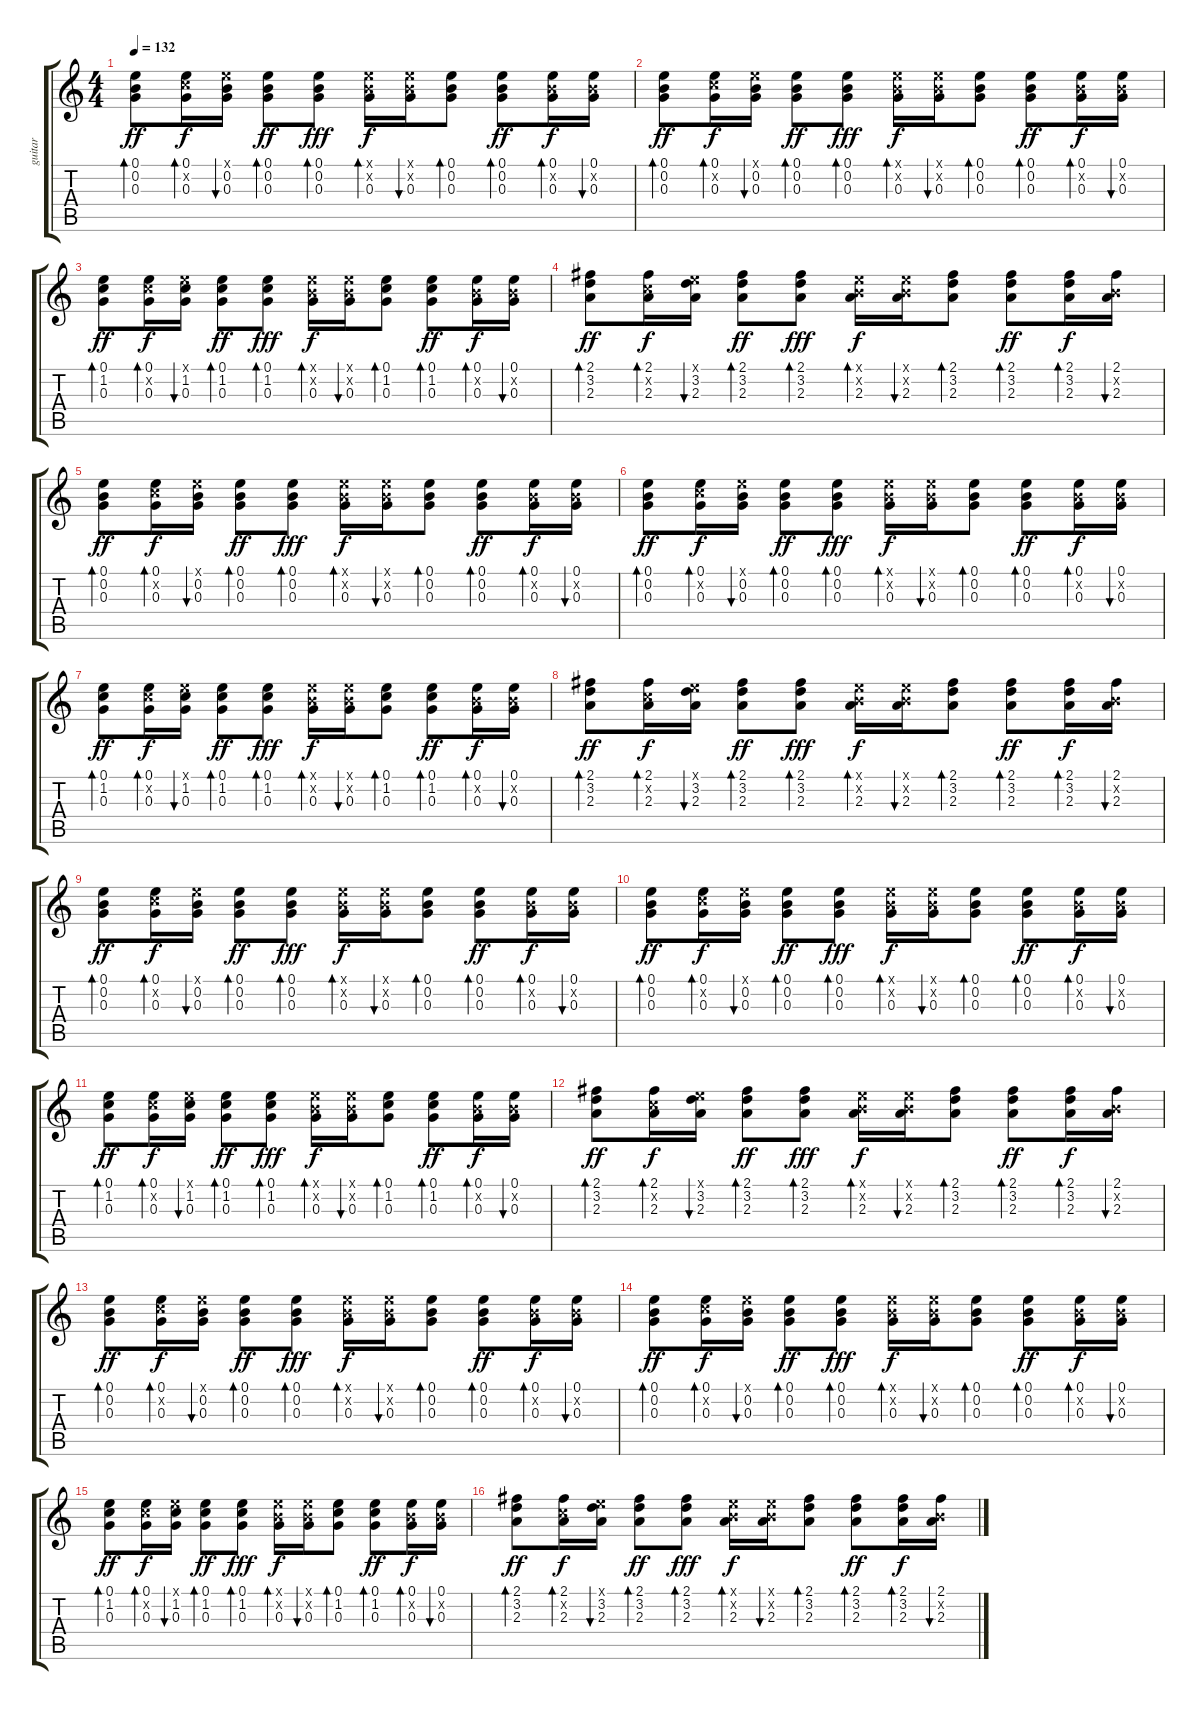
\track ("guitar" "guitar") {instrument acousticguitarsteel}
\staff {score tabs}
\tuning (E4 B3 G3 D3 A2 E2) {hide}
\ts (4 4)
\tempo 132
\clef g2
\ks c
(0.1 0.2 0.3).8{bd 30 dy ff} (0.1 1.2{x} 0.3).16{bd 30 dy f} (0.1{x} 0.2 0.3).16{bu 30} (0.1 0.2 0.3).8{bd 30 dy ff} (0.1 0.2 0.3).8{bd 30 dy fff} (0.1{x} 0.2{x} 0.3).16{bd 30 dy f} (0.1{x} 0.2{x} 0.3).16{bu 30} (0.1 0.2 0.3).8{bd 30} (0.1 0.2 0.3).8{bd 30 dy ff} (0.1 0.2{x} 0.3).16{bd 30 dy f} (0.1 0.2{x} 0.3).16{bu 30} |
(0.1 0.2 0.3).8{bd 30 dy ff} (0.1 1.2{x} 0.3).16{bd 30 dy f} (0.1{x} 0.2 0.3).16{bu 30} (0.1 0.2 0.3).8{bd 30 dy ff} (0.1 0.2 0.3).8{bd 30 dy fff} (0.1{x} 0.2{x} 0.3).16{bd 30 dy f} (0.1{x} 0.2{x} 0.3).16{bu 30} (0.1 0.2 0.3).8{bd 30} (0.1 0.2 0.3).8{bd 30 dy ff} (0.1 0.2{x} 0.3).16{bd 30 dy f} (0.1 0.2{x} 0.3).16{bu 30} |
(0.1 1.2 0.3).8{bd 30 dy ff} (0.1 1.2{x} 0.3).16{bd 30 dy f} (0.1{x} 1.2 0.3).16{bu 30} (0.1 1.2 0.3).8{bd 30 dy ff} (0.1 1.2 0.3).8{bd 30 dy fff} (0.1{x} 0.2{x} 0.3).16{bd 30 dy f} (0.1{x} 0.2{x} 0.3).16{bu 30} (0.1 1.2 0.3).8{bd 30} (0.1 1.2 0.3).8{bd 30 dy ff} (0.1 0.2{x} 0.3).16{bd 30 dy f} (0.1 0.2{x} 0.3).16{bu 30} |
(2.1 3.2 2.3).8{bd 30 dy ff} (2.1 1.2{x} 2.3).16{bd 30 dy f} (0.1{x} 3.2 2.3).16{bu 30} (2.1 3.2 2.3).8{bd 30 dy ff} (2.1 3.2 2.3).8{bd 30 dy fff} (0.1{x} 0.2{x} 2.3).16{bd 30 dy f} (0.1{x} 0.2{x} 2.3).16{bu 30} (2.1 3.2 2.3).8{bd 30} (2.1 3.2 2.3).8{bd 30 dy ff} (2.1 3.2 2.3).16{bd 30 dy f} (2.1 0.2{x} 2.3).16{bu 30} |
(0.1 0.2 0.3).8{bd 30 dy ff} (0.1 1.2{x} 0.3).16{bd 30 dy f} (0.1{x} 0.2 0.3).16{bu 30} (0.1 0.2 0.3).8{bd 30 dy ff} (0.1 0.2 0.3).8{bd 30 dy fff} (0.1{x} 0.2{x} 0.3).16{bd 30 dy f} (0.1{x} 0.2{x} 0.3).16{bu 30} (0.1 0.2 0.3).8{bd 30} (0.1 0.2 0.3).8{bd 30 dy ff} (0.1 0.2{x} 0.3).16{bd 30 dy f} (0.1 0.2{x} 0.3).16{bu 30} |
(0.1 0.2 0.3).8{bd 30 dy ff volume 8} (0.1 1.2{x} 0.3).16{bd 30 dy f} (0.1{x} 0.2 0.3).16{bu 30} (0.1 0.2 0.3).8{bd 30 dy ff} (0.1 0.2 0.3).8{bd 30 dy fff} (0.1{x} 0.2{x} 0.3).16{bd 30 dy f} (0.1{x} 0.2{x} 0.3).16{bu 30} (0.1 0.2 0.3).8{bd 30} (0.1 0.2 0.3).8{bd 30 dy ff} (0.1 0.2{x} 0.3).16{bd 30 dy f} (0.1 0.2{x} 0.3).16{bu 30} |
(0.1 1.2 0.3).8{bd 30 dy ff} (0.1 1.2{x} 0.3).16{bd 30 dy f} (0.1{x} 1.2 0.3).16{bu 30} (0.1 1.2 0.3).8{bd 30 dy ff} (0.1 1.2 0.3).8{bd 30 dy fff} (0.1{x} 0.2{x} 0.3).16{bd 30 dy f} (0.1{x} 0.2{x} 0.3).16{bu 30} (0.1 1.2 0.3).8{bd 30} (0.1 1.2 0.3).8{bd 30 dy ff} (0.1 0.2{x} 0.3).16{bd 30 dy f} (0.1 0.2{x} 0.3).16{bu 30} |
(2.1 3.2 2.3).8{bd 30 dy ff} (2.1 1.2{x} 2.3).16{bd 30 dy f} (0.1{x} 3.2 2.3).16{bu 30} (2.1 3.2 2.3).8{bd 30 dy ff} (2.1 3.2 2.3).8{bd 30 dy fff} (0.1{x} 0.2{x} 2.3).16{bd 30 dy f} (0.1{x} 0.2{x} 2.3).16{bu 30} (2.1 3.2 2.3).8{bd 30} (2.1 3.2 2.3).8{bd 30 dy ff} (2.1 3.2 2.3).16{bd 30 dy f} (2.1 0.2{x} 2.3).16{bu 30} |
(0.1 0.2 0.3).8{bd 30 dy ff} (0.1 1.2{x} 0.3).16{bd 30 dy f} (0.1{x} 0.2 0.3).16{bu 30} (0.1 0.2 0.3).8{bd 30 dy ff} (0.1 0.2 0.3).8{bd 30 dy fff} (0.1{x} 0.2{x} 0.3).16{bd 30 dy f} (0.1{x} 0.2{x} 0.3).16{bu 30} (0.1 0.2 0.3).8{bd 30} (0.1 0.2 0.3).8{bd 30 dy ff} (0.1 0.2{x} 0.3).16{bd 30 dy f} (0.1 0.2{x} 0.3).16{bu 30} |
(0.1 0.2 0.3).8{bd 30 dy ff} (0.1 1.2{x} 0.3).16{bd 30 dy f} (0.1{x} 0.2 0.3).16{bu 30} (0.1 0.2 0.3).8{bd 30 dy ff} (0.1 0.2 0.3).8{bd 30 dy fff} (0.1{x} 0.2{x} 0.3).16{bd 30 dy f} (0.1{x} 0.2{x} 0.3).16{bu 30} (0.1 0.2 0.3).8{bd 30} (0.1 0.2 0.3).8{bd 30 dy ff} (0.1 0.2{x} 0.3).16{bd 30 dy f} (0.1 0.2{x} 0.3).16{bu 30} |
(0.1 1.2 0.3).8{bd 30 dy ff} (0.1 1.2{x} 0.3).16{bd 30 dy f} (0.1{x} 1.2 0.3).16{bu 30} (0.1 1.2 0.3).8{bd 30 dy ff} (0.1 1.2 0.3).8{bd 30 dy fff} (0.1{x} 0.2{x} 0.3).16{bd 30 dy f} (0.1{x} 0.2{x} 0.3).16{bu 30} (0.1 1.2 0.3).8{bd 30} (0.1 1.2 0.3).8{bd 30 dy ff} (0.1 0.2{x} 0.3).16{bd 30 dy f} (0.1 0.2{x} 0.3).16{bu 30} |
(2.1 3.2 2.3).8{bd 30 dy ff} (2.1 1.2{x} 2.3).16{bd 30 dy f} (0.1{x} 3.2 2.3).16{bu 30} (2.1 3.2 2.3).8{bd 30 dy ff} (2.1 3.2 2.3).8{bd 30 dy fff} (0.1{x} 0.2{x} 2.3).16{bd 30 dy f} (0.1{x} 0.2{x} 2.3).16{bu 30} (2.1 3.2 2.3).8{bd 30} (2.1 3.2 2.3).8{bd 30 dy ff} (2.1 3.2 2.3).16{bd 30 dy f} (2.1 0.2{x} 2.3).16{bu 30} |
(0.1 0.2 0.3).8{bd 30 dy ff} (0.1 1.2{x} 0.3).16{bd 30 dy f} (0.1{x} 0.2 0.3).16{bu 30} (0.1 0.2 0.3).8{bd 30 dy ff} (0.1 0.2 0.3).8{bd 30 dy fff} (0.1{x} 0.2{x} 0.3).16{bd 30 dy f} (0.1{x} 0.2{x} 0.3).16{bu 30} (0.1 0.2 0.3).8{bd 30} (0.1 0.2 0.3).8{bd 30 dy ff} (0.1 0.2{x} 0.3).16{bd 30 dy f} (0.1 0.2{x} 0.3).16{bu 30} |
(0.1 0.2 0.3).8{bd 30 dy ff volume 8} (0.1 1.2{x} 0.3).16{bd 30 dy f} (0.1{x} 0.2 0.3).16{bu 30} (0.1 0.2 0.3).8{bd 30 dy ff} (0.1 0.2 0.3).8{bd 30 dy fff} (0.1{x} 0.2{x} 0.3).16{bd 30 dy f} (0.1{x} 0.2{x} 0.3).16{bu 30} (0.1 0.2 0.3).8{bd 30} (0.1 0.2 0.3).8{bd 30 dy ff} (0.1 0.2{x} 0.3).16{bd 30 dy f} (0.1 0.2{x} 0.3).16{bu 30} |
(0.1 1.2 0.3).8{bd 30 dy ff} (0.1 1.2{x} 0.3).16{bd 30 dy f} (0.1{x} 1.2 0.3).16{bu 30} (0.1 1.2 0.3).8{bd 30 dy ff} (0.1 1.2 0.3).8{bd 30 dy fff} (0.1{x} 0.2{x} 0.3).16{bd 30 dy f} (0.1{x} 0.2{x} 0.3).16{bu 30} (0.1 1.2 0.3).8{bd 30} (0.1 1.2 0.3).8{bd 30 dy ff} (0.1 0.2{x} 0.3).16{bd 30 dy f} (0.1 0.2{x} 0.3).16{bu 30} |
(2.1 3.2 2.3).8{bd 30 dy ff} (2.1 1.2{x} 2.3).16{bd 30 dy f} (0.1{x} 3.2 2.3).16{bu 30} (2.1 3.2 2.3).8{bd 30 dy ff} (2.1 3.2 2.3).8{bd 30 dy fff} (0.1{x} 0.2{x} 2.3).16{bd 30 dy f} (0.1{x} 0.2{x} 2.3).16{bu 30} (2.1 3.2 2.3).8{bd 30} (2.1 3.2 2.3).8{bd 30 dy ff} (2.1 3.2 2.3).16{bd 30 dy f} (2.1 0.2{x} 2.3).16{bu 30}
